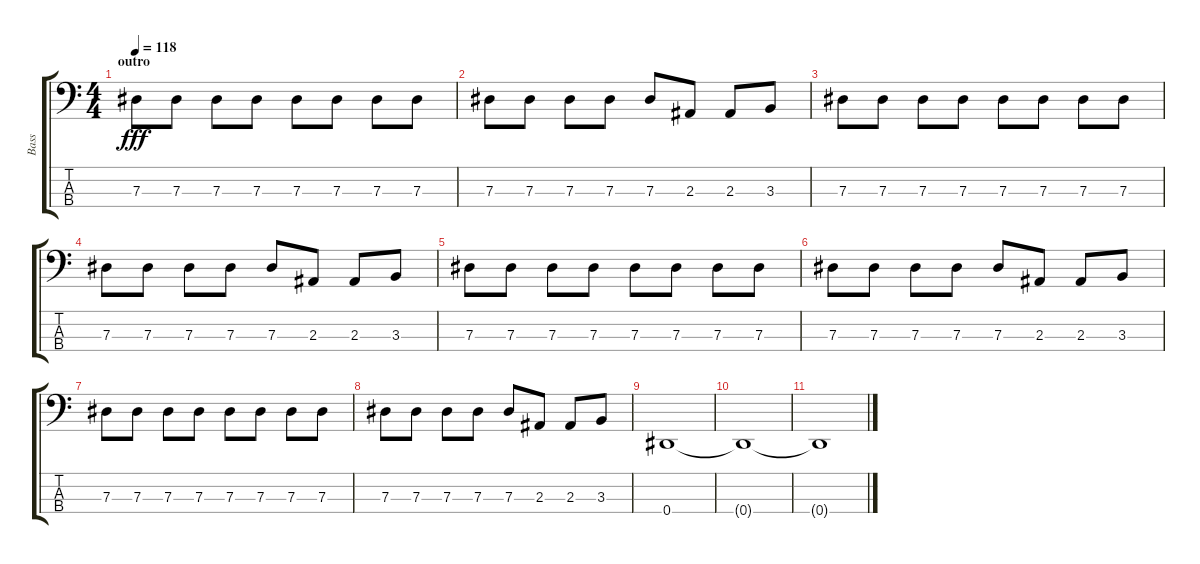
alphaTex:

\track ("Bass" "Bass") {instrument electricbasspick}
\staff {score tabs}
\tuning (Gb2 Db2 Ab1 Eb1) {hide}
\ts (4 4)
\section ("" "outro")
\tempo 118
\clef f4
\ks c
7.3.8{dy fff} 7.3.8 7.3.8 7.3.8 7.3.8 7.3.8 7.3.8 7.3.8 |
7.3.8 7.3.8 7.3.8 7.3.8 7.3.8 2.3.8 2.3.8 3.3.8 |
7.3.8 7.3.8 7.3.8 7.3.8 7.3.8 7.3.8 7.3.8 7.3.8 |
7.3.8 7.3.8 7.3.8 7.3.8 7.3.8 2.3.8 2.3.8 3.3.8 |
7.3.8 7.3.8 7.3.8 7.3.8 7.3.8 7.3.8 7.3.8 7.3.8 |
7.3.8 7.3.8 7.3.8 7.3.8 7.3.8 2.3.8 2.3.8 3.3.8 |
7.3.8 7.3.8 7.3.8 7.3.8 7.3.8 7.3.8 7.3.8 7.3.8 |
7.3.8 7.3.8 7.3.8 7.3.8 7.3.8 2.3.8 2.3.8 3.3.8 |
0.4.1 |
0.4{t}.1{volume 8} |
0.4{t}.1{volume 0}
